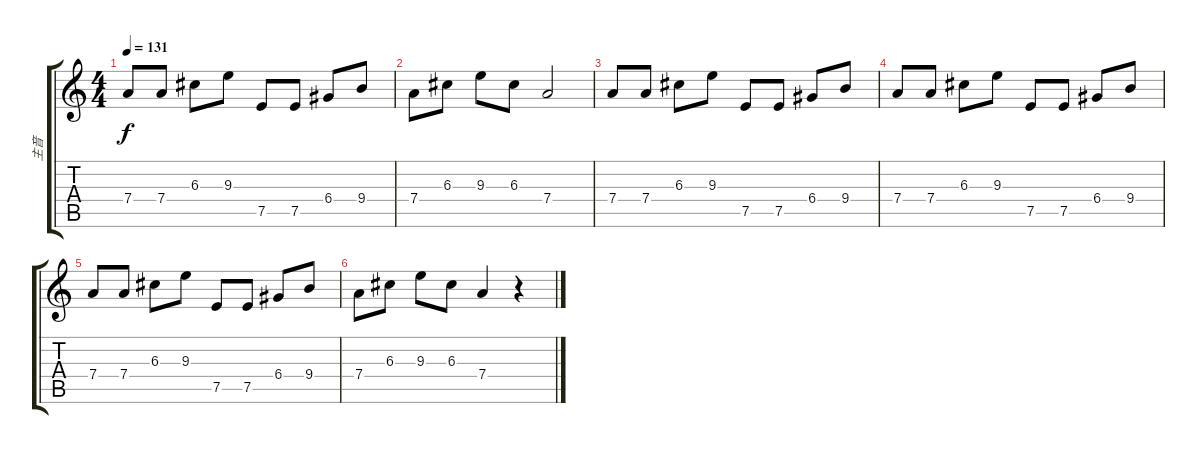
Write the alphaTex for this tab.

\track ("主音" "主音") {instrument electricguitarclean}
\staff {score tabs}
\tuning (E4 B3 G3 D3 A2 E2) {hide}
\ts (4 4)
\tempo 131
\clef g2
\ks c
7.4.8{dy f} 7.4.8 6.3.8 9.3.8 7.5.8 7.5.8 6.4.8 9.4.8 |
7.4.8 6.3.8 9.3.8 6.3.8 7.4.2 |
7.4.8{volume 16} 7.4.8 6.3.8 9.3.8 7.5.8 7.5.8 6.4.8 9.4.8 |
7.4.8 7.4.8 6.3.8 9.3.8 7.5.8 7.5.8 6.4.8 9.4.8 |
7.4.8 7.4.8 6.3.8 9.3.8 7.5.8 7.5.8 6.4.8 9.4.8 |
7.4.8 6.3.8 9.3.8 6.3.8 7.4.4 r.4
